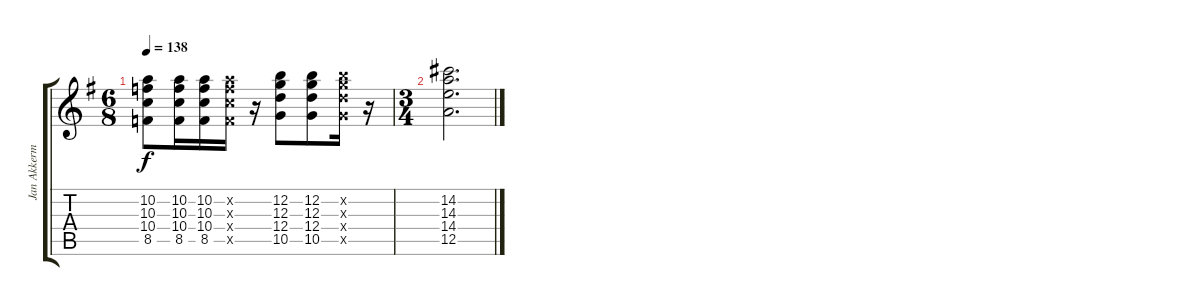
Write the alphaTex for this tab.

\track ("Jan Akkerman Acoustic" "Jan Akkerm") {instrument acousticguitarsteel}
\staff {score tabs}
\tuning (E4 B3 G3 D3 A2 E2) {hide}
\ts (6 8)
\tempo 138
\clef g2
\ks g
(10.2 10.3 10.4 8.5).8{dy f} (10.2 10.3 10.4 8.5).16 (10.2 10.3 10.4 8.5).16 (10.2{x} 10.3{x} 10.4{x} 8.5{x}).16 r.16 (12.2 12.3 12.4 10.5).8 (12.2 12.3 12.4 10.5).8 (12.2{x} 12.3{x} 12.4{x} 10.5{x}).16 r.16 |
\ts (3 4)
(14.2 14.3 14.4 12.5).2{d}
